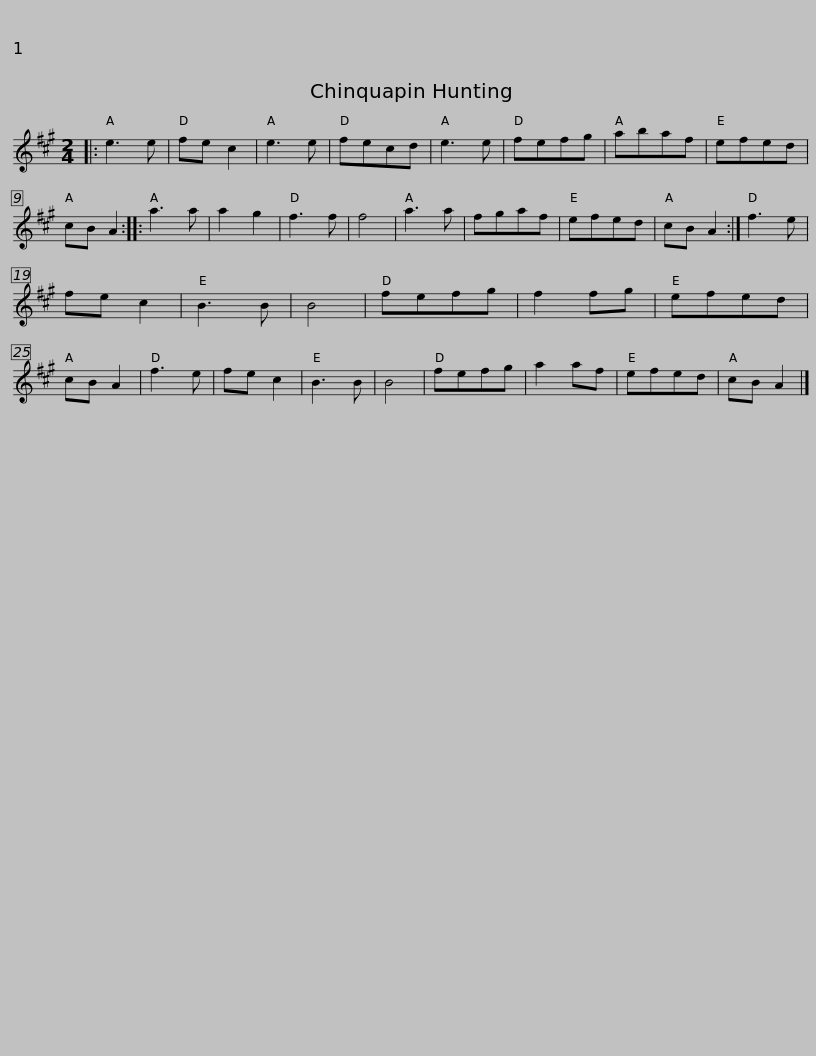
X:1
L:1/8
M:2/4
I:linebreak $
K:A
V:1 treble
V:1
|: e3 e | fe c2 | e3 e | fecd | e3 e | %5
 fefg | abaf | efed | cB A2 :: a3 a | %10
 a2 g2 |$ f3 f | f4 | a3 a | fgaf | %15
 efed | cB A2 :| f3 e | fe c2 | B3 B | %20
 B4 | fefg | f2 fg | efed |$ cB A2 | %25
 f3 e | fe c2 | B3 B | B4 | fefg | %30
 a2 af | efed | cB A2 |] %33
